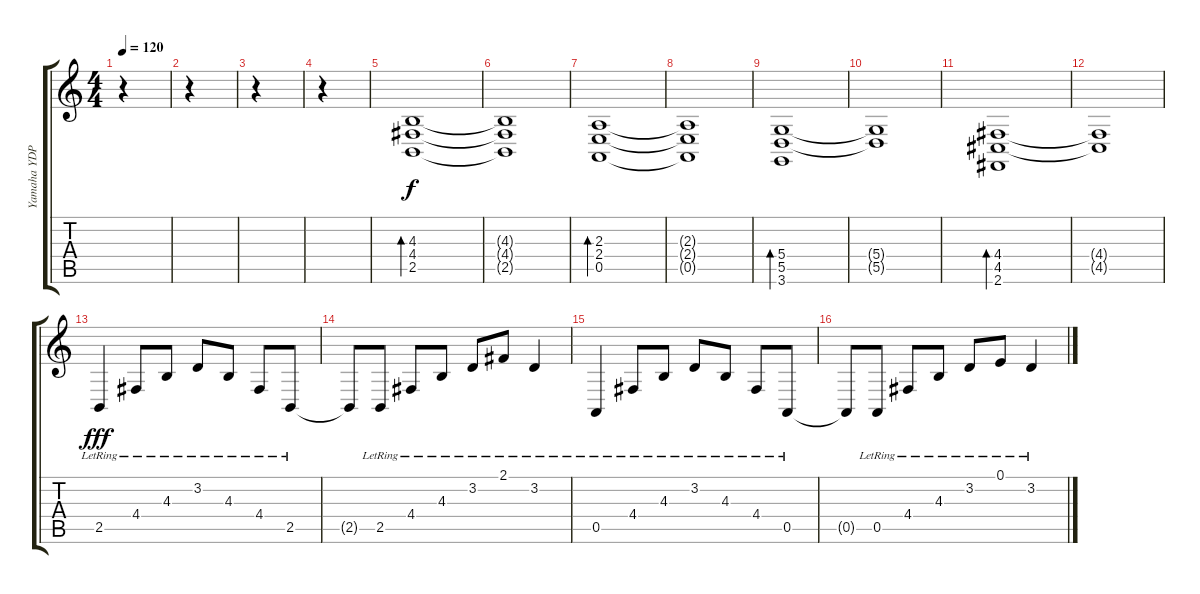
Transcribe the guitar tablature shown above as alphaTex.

\track ("Yamaha YDP113 Digital Piano" "Yamaha YDP") {instrument acousticgrandpiano}
\staff {score tabs}
\tuning (E4 B3 G3 D3 A2 E2) {hide}
\ts (4 4)
\tempo 120
\clef g2
\ks c
r.4{dy f} |
r.4 |
r.4 |
r.4 |
(4.3 4.4 2.5).1{bd 120} |
(4.3{t} 4.4{t} 2.5{t}).1 |
(2.3 2.4 0.5).1{bd 120} |
(2.3{t} 2.4{t} 0.5{t}).1 |
(5.4 5.5 3.6).1{bd 120} |
(5.4{t} 5.5{t}).1 |
(4.4 4.5 2.6).1{bd 120} |
(4.4{t} 4.5{t}).1 |
2.5{lr}.4{dy fff} 4.4{lr}.8 4.3{lr}.8 3.2{lr}.8 4.3{lr}.8 4.4{lr}.8 2.5{lr}.8 |
2.5{t}.8 2.5{lr}.8 4.4{lr}.8 4.3{lr}.8 3.2{lr}.8 2.1{lr}.8 3.2{lr}.4 |
0.5{lr}.4 4.4{lr}.8 4.3{lr}.8 3.2{lr}.8 4.3{lr}.8 4.4{lr}.8 0.5{lr}.8 |
0.5{t}.8 0.5{lr}.8 4.4{lr}.8 4.3{lr}.8 3.2{lr}.8 0.1{lr}.8 3.2{lr}.4
